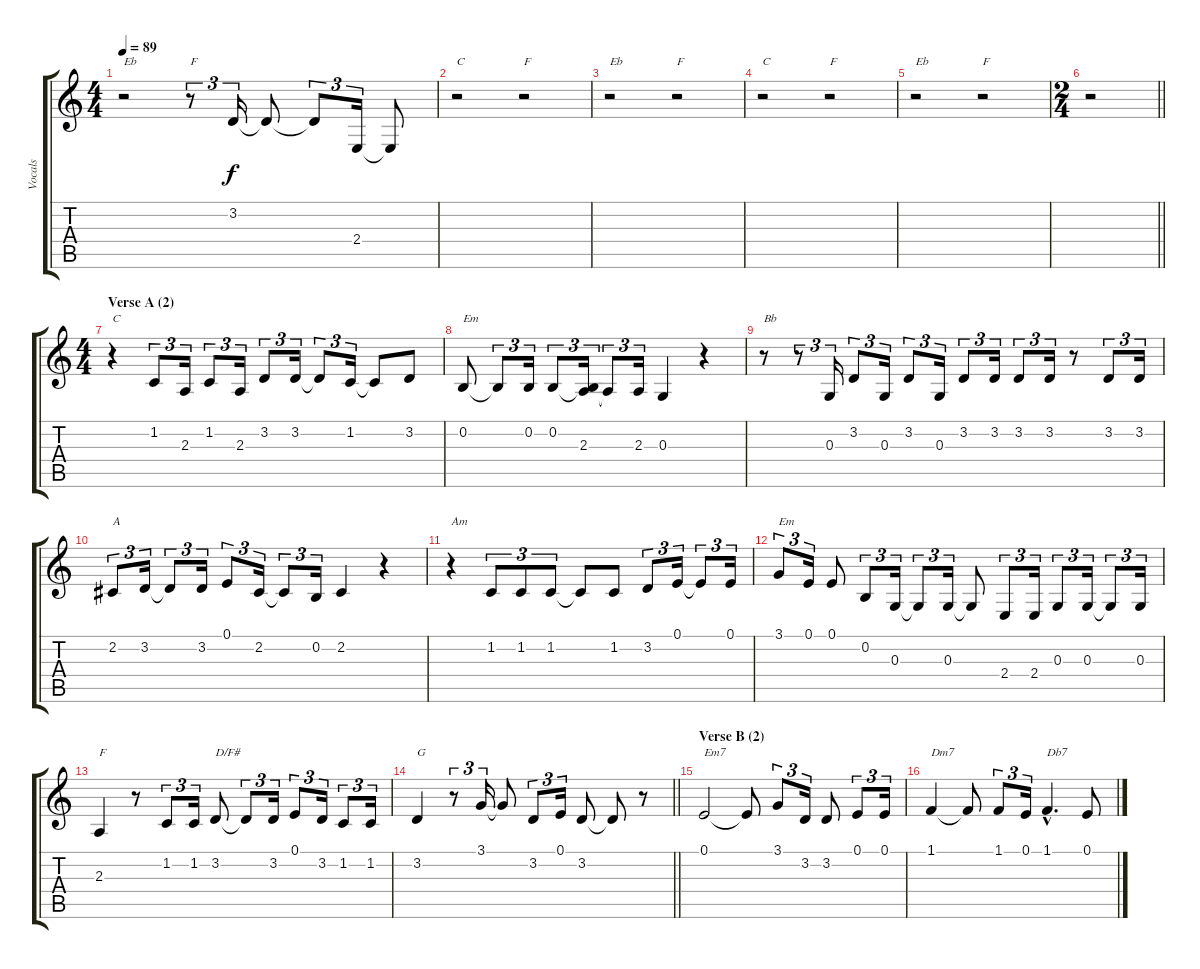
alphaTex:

\track ("Vocals" "Vocals") {instrument sopranosax}
\staff {score tabs}
\tuning (E4 B3 G3 D3 A2 E2) {hide}
\ts (4 4)
\tempo 89
\clef g2
\ks c
r.2{txt "Eb" dy f} r.8{tu (3 2) txt "F"} 3.2.16{tu (3 2)} 3.2{t}.8 3.2{t}.8{tu (3 2)} 2.4.16{tu (3 2)} 2.4{t}.8 |
r.2{txt "C"} r.2{txt "F"} |
r.2{txt "Eb"} r.2{txt "F"} |
r.2{txt "C"} r.2{txt "F"} |
r.2{txt "Eb"} r.2{txt "F"} |
\ts (2 4)
\barLineRight lightlight
r.2 |
\ts (4 4)
\section ("" "Verse A (2)")
r.4{txt "C"} 1.2.8{tu (3 2)} 2.3.16{tu (3 2)} 1.2.8{tu (3 2)} 2.3.16{tu (3 2)} 3.2.8{tu (3 2)} 3.2.16{tu (3 2)} 3.2{t}.8{tu (3 2)} 1.2.16{tu (3 2)} 1.2{t}.8 3.2.8 |
0.2.8{txt "Em"} 0.2{t}.8{tu (3 2)} 0.2.16{tu (3 2)} 0.2.8{tu (3 2)} (0.2{t} 2.3).16{tu (3 2)} 2.3{t}.8{tu (3 2)} 2.3.16{tu (3 2)} 0.3.4 r.4 |
r.8{txt "Bb"} r.8{tu (3 2)} 0.3.16{tu (3 2)} 3.2.8{tu (3 2)} 0.3.16{tu (3 2)} 3.2.8{tu (3 2)} 0.3.16{tu (3 2)} 3.2.8{tu (3 2)} 3.2.16{tu (3 2)} 3.2.8{tu (3 2)} 3.2.16{tu (3 2)} r.8 3.2.8{tu (3 2)} 3.2.16{tu (3 2)} |
2.2.8{tu (3 2) txt "A"} 3.2.16{tu (3 2)} 3.2{t}.8{tu (3 2)} 3.2.16{tu (3 2)} 0.1.8{tu (3 2)} 2.2.16{tu (3 2)} 2.2{t}.8{tu (3 2)} 0.2.16{tu (3 2)} 2.2.4 r.4 |
r.4{txt "Am"} 1.2.8{tu (3 2)} 1.2.8{tu (3 2)} 1.2.8{tu (3 2)} 1.2{t}.8 1.2.8 3.2.8{tu (3 2)} 0.1.16{tu (3 2)} 0.1{t}.8{tu (3 2)} 0.1.16{tu (3 2)} |
3.1.8{tu (3 2) txt "Em"} 0.1.16{tu (3 2)} 0.1.8 0.2.8{tu (3 2)} 0.3.16{tu (3 2)} 0.3{t}.8{tu (3 2)} 0.3.16{tu (3 2)} 0.3{t}.8 2.4.8{tu (3 2)} 2.4.16{tu (3 2)} 0.3.8{tu (3 2)} 0.3.16{tu (3 2)} 0.3{t}.8{tu (3 2)} 0.3.16{tu (3 2)} |
2.3.4{txt "F"} r.8 1.2.8{tu (3 2)} 1.2.16{tu (3 2)} 3.2.8{txt "D/F#"} 3.2{t}.8{tu (3 2)} 3.2.16{tu (3 2)} 0.1.8{tu (3 2)} 3.2.16{tu (3 2)} 1.2.8{tu (3 2)} 1.2.16{tu (3 2)} |
\barLineRight lightlight
3.2.4{txt "G"} r.8{tu (3 2)} 3.1.16{tu (3 2)} 3.1{t}.8 3.2.8{tu (3 2)} 0.1.16{tu (3 2)} 3.2.8 3.2{t}.8 r.8 |
\section ("" "Verse B (2)")
0.1.2{txt "Em7"} 0.1{t}.8 3.1.8{tu (3 2)} 3.2.16{tu (3 2)} 3.2.8 0.1.8{tu (3 2)} 0.1.16{tu (3 2)} |
1.1.4{txt "Dm7"} 1.1{t}.8 1.1.8{tu (3 2)} 0.1.16{tu (3 2)} 1.1{hac}.4{d txt "Db7"} 0.1.8
